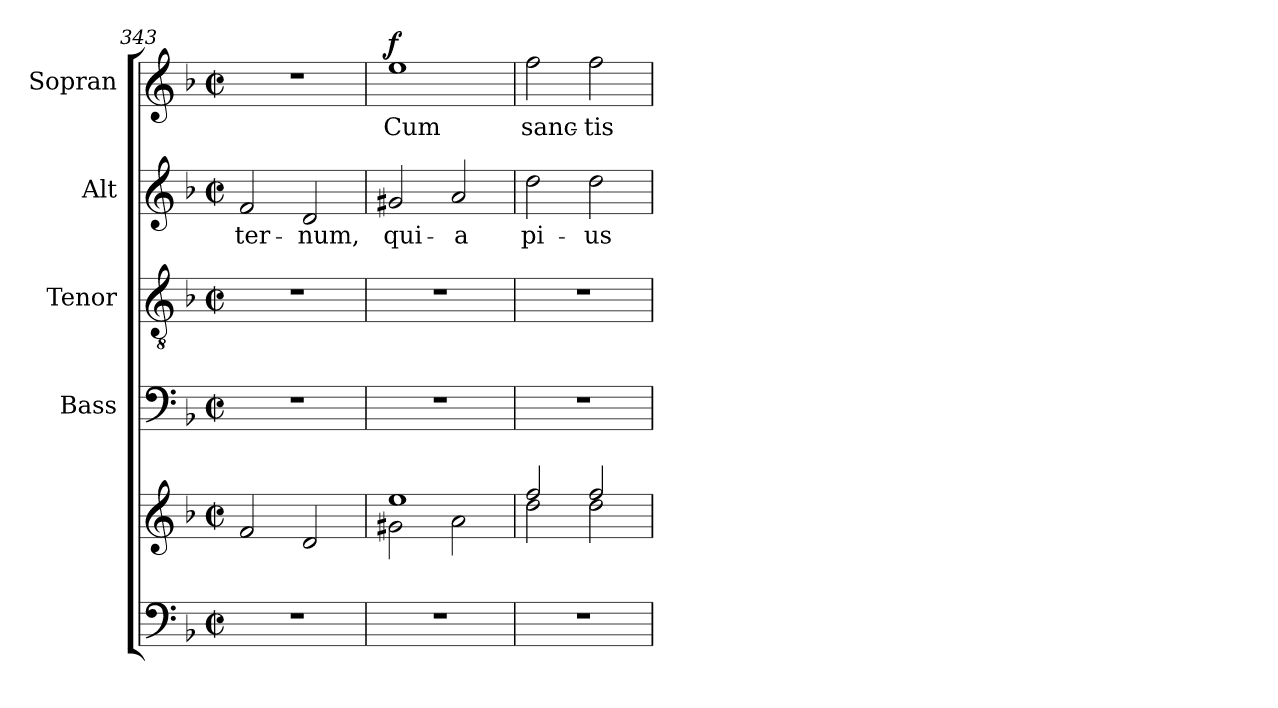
**kern	**kern	**kern	**kern	**kern	**text	**kern	**text	**dynam
*part5	*part5	*part4	*part3	*part2	*part2	*part1	*part1	*part1
*staff6	*staff5	*staff4	*staff3	*staff2	*staff2	*staff1	*staff1	*staff1
*	*	*I"Bass	*I"Tenor	*I"Alt	*	*I"Sopran	*	*
*	*	*I'B.	*I'T.	*I'A.	*	*I'S.	*	*
*clefF4	*clefG2	*clefF4	*clefGv2	*clefG2	*	*clefG2	*	*
*k[b-]	*k[b-]	*k[b-]	*k[b-]	*k[b-]	*	*k[b-]	*	*
*F:	*F:	*F:	*F:	*F:	*	*F:	*	*
*M2/2	*M2/2	*M2/2	*M2/2	*M2/2	*	*M2/2	*	*
*met(c|)	*met(c|)	*met(c|)	*met(c|)	*met(c|)	*	*met(c|)	*	*
=343	=343	=343	=343	=343	=343	=343	=343	=343
!	!	!	!	!	!LO:LY:b	!	!	!
1r	2f/	1r	1r	2f/	-ter-	1r	.	.
!	!	!	!	!	!LO:LY:b	!	!	!
.	2d/	.	.	2d/	-num,	.	.	.
=344	=344	=344	=344	=344	=344	=344	=344	=344
*	*^	*	*	*	*	*	*	*
!	!	!	!	!	!	!LO:LY:b	!	!LO:LY:b	!LO:DY:a
1r	1ee	2g#X\	1r	1r	2g#X/	qui-	1ee	Cum	f
!	!	!	!	!	!	!LO:LY:b	!	!	!
.	.	2a\	.	.	2a/	-a	.	.	.
=345	=345	=345	=345	=345	=345	=345	=345	=345	=345
!	!	!	!	!	!	!LO:LY:b	!	!LO:LY:b	!
1r	2ff/	2dd\	1r	1r	2dd\	pi-	2ff\	sanc-	.
!	!	!	!	!	!	!LO:LY:b	!	!LO:LY:b	!
.	2ff/	2dd\	.	.	2dd\	-us	2ff\	-tis	.
*	*v	*v	*	*	*	*	*	*	*
=	=	=	=	=	=	=	=	=
*-	*-	*-	*-	*-	*-	*-	*-	*-
